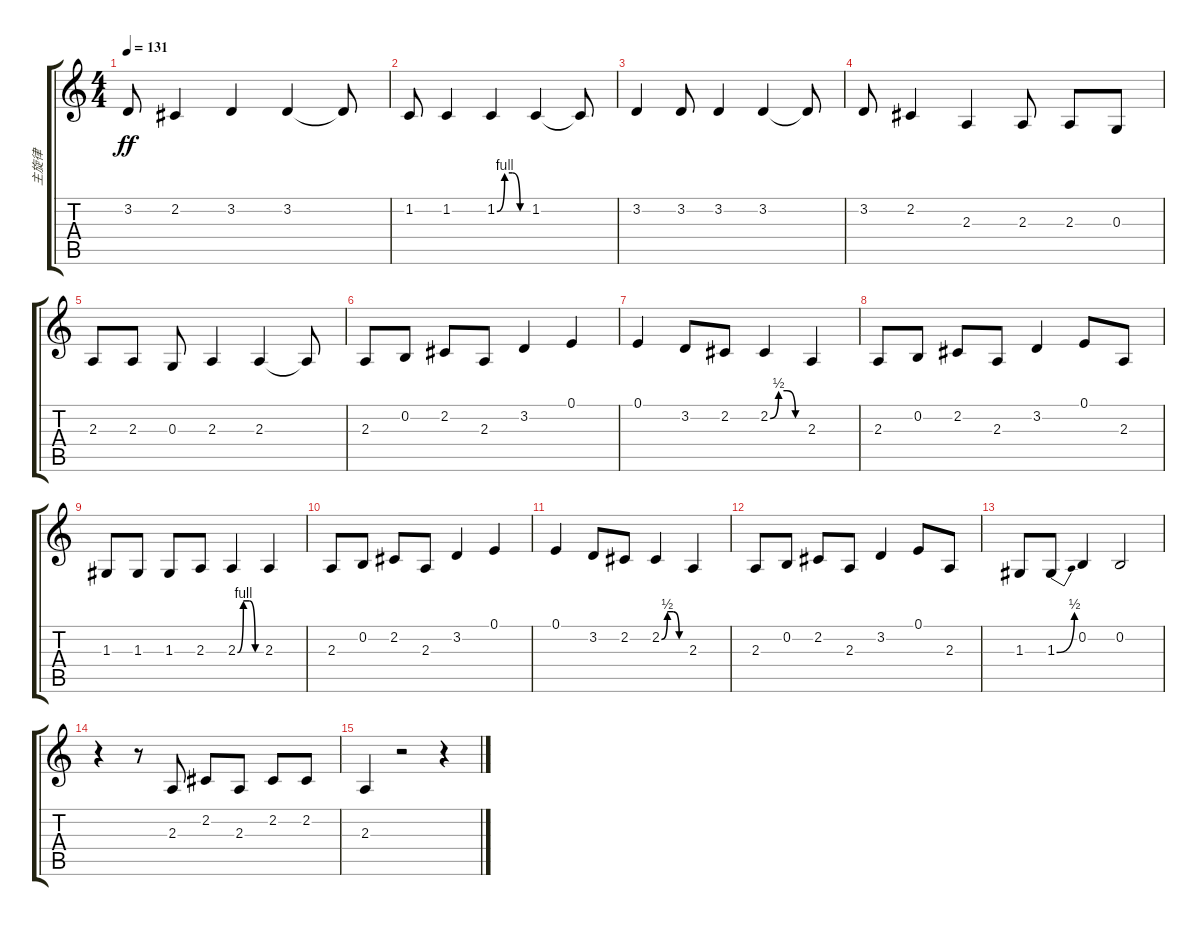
\track ("主旋律" "主旋律") {instrument synthbrass2}
\staff {score tabs}
\tuning (E4 B3 G3 D3 A2 E2) {hide}
\ts (4 4)
\tempo 131
\clef g2
\ks c
3.2.8{dy ff} 2.2.4 3.2.4 3.2.4 3.2{t}.8 |
1.2.8 1.2.4 1.2{be (custom 0 0 15 4 30 4 45 0 60 0)}.4 1.2.4 1.2{t}.8 |
3.2.4 3.2.8 3.2.4 3.2.4 3.2{t}.8 |
3.2.8 2.2.4 2.3.4 2.3.8 2.3.8 0.3.8 |
2.3.8 2.3.8 0.3.8 2.3.4 2.3.4 2.3{t}.8 |
2.3.8 0.2.8 2.2.8 2.3.8 3.2.4 0.1.4 |
0.1.4 3.2.8 2.2.8 2.2{be (custom 0 0 15 2 30 2 45 0 60 0)}.4 2.3.4 |
2.3.8 0.2.8 2.2.8 2.3.8 3.2.4 0.1.8 2.3.8 |
1.3.8 1.3.8 1.3.8 2.3.8 2.3{be (custom 0 0 15 4 30 4 45 0 60 0)}.4 2.3.4 |
2.3.8 0.2.8 2.2.8 2.3.8 3.2.4 0.1.4 |
0.1.4 3.2.8 2.2.8 2.2{be (custom 0 0 15 2 30 2 45 0 60 0)}.4 2.3.4 |
2.3.8 0.2.8 2.2.8 2.3.8 3.2.4 0.1.8 2.3.8 |
1.3.8 1.3{be (bend 0 0 60 2)}.8 0.2.4 0.2.2 |
r.4 r.8 2.3.8 2.2.8 2.3.8 2.2.8 2.2.8 |
2.3.4 r.2 r.4
